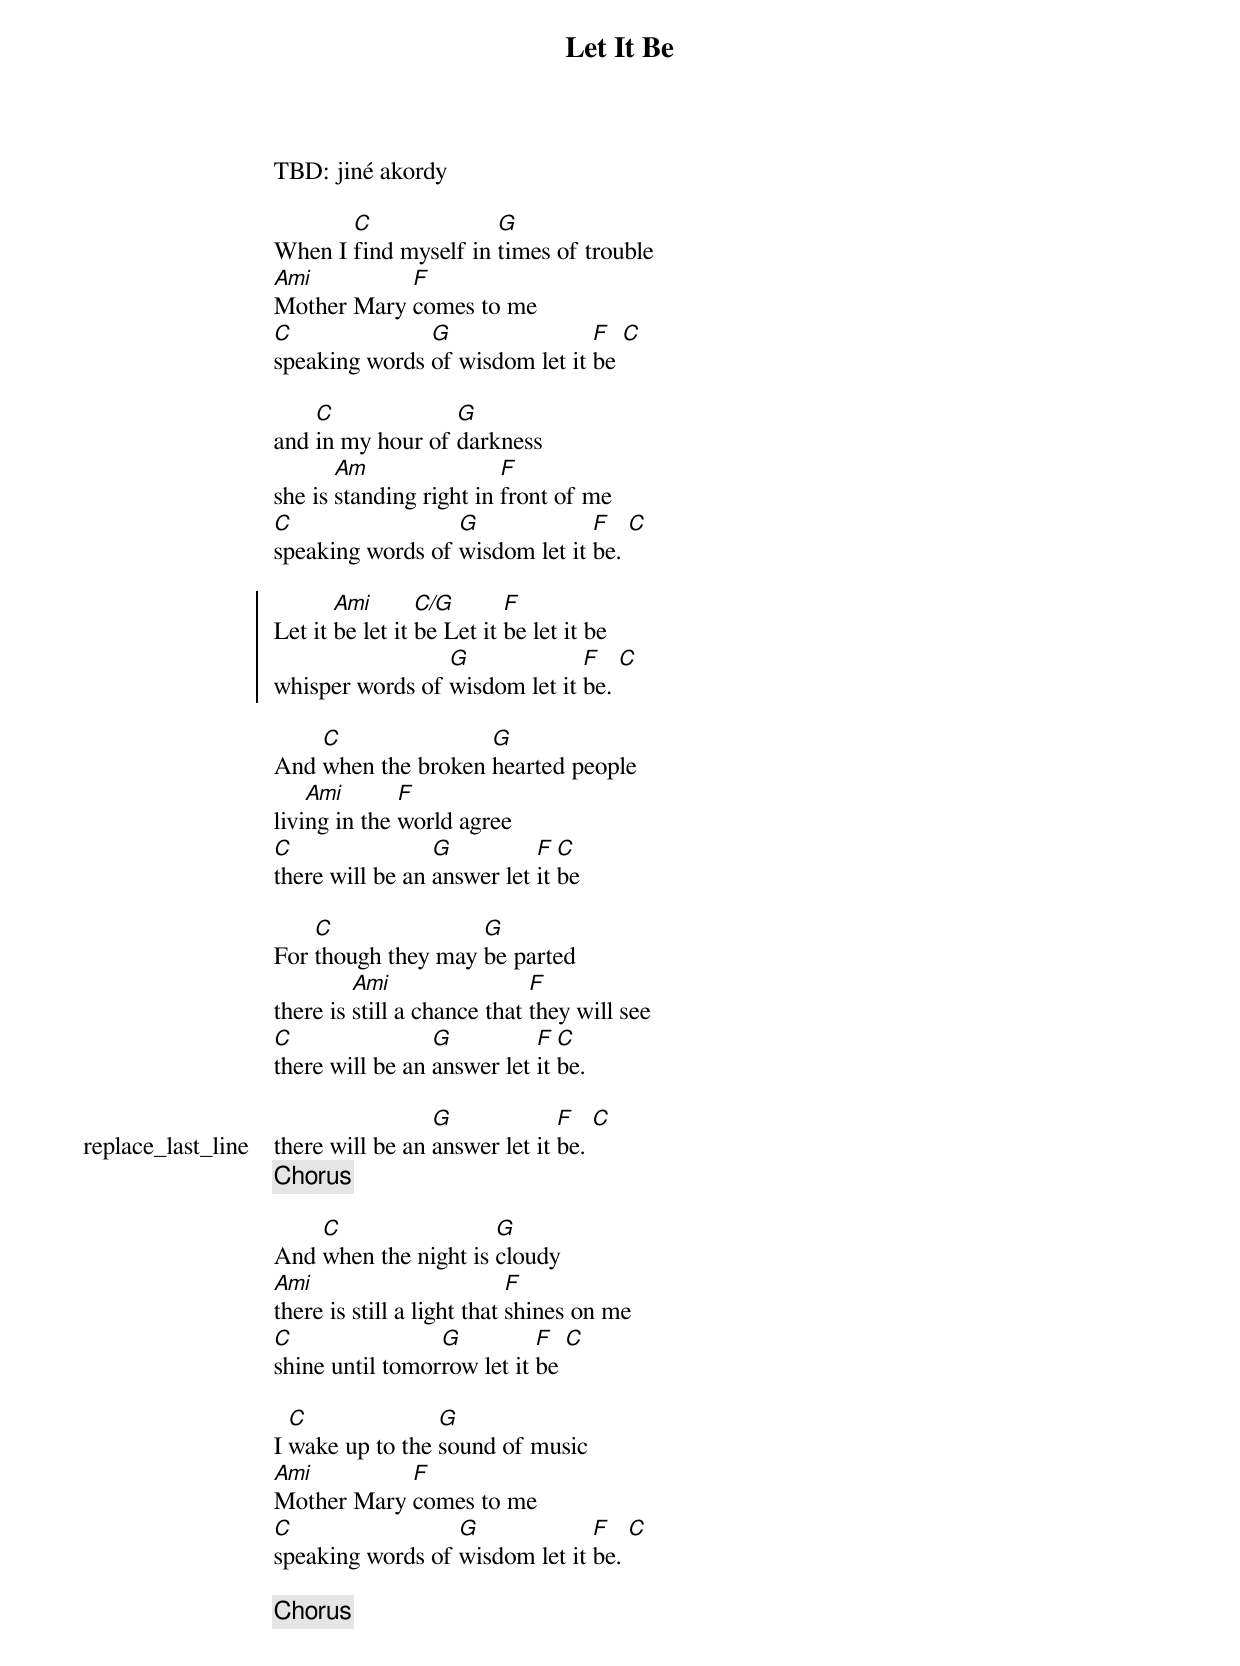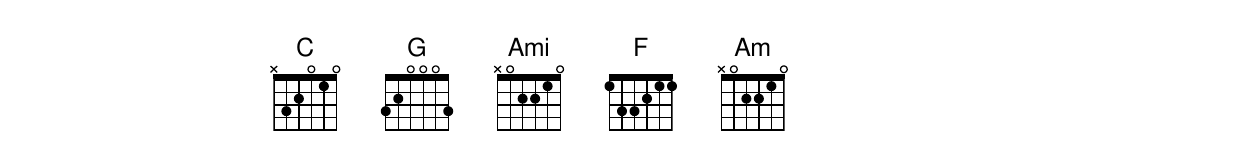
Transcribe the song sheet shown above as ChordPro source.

{title: Let It Be}
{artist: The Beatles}
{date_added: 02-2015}
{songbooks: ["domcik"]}
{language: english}
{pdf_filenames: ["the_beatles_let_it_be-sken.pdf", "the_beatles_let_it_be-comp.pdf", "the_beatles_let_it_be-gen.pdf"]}
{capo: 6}
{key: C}
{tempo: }
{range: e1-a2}
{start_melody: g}

TBD: jiné akordy

{start_of_verse}
When I [C]find myself in [G]times of trouble
[Ami]Mother Mary [F]comes to me
[C]speaking words [G]of wisdom let it [F]be [C]
{end_of_verse}

{start_of_verse}
and [C]in my hour of [G]darkness
she is [Am]standing right in [F]front of me
[C]speaking words of [G]wisdom let it [F]be. [C]
{end_of_verse}

{start_of_chorus}
Let it [Ami]be let it [C/G]be Let it [F]be let it be
whisper words of [G]wisdom let it [F]be. [C]
{end_of_chorus}

{start_of_verse}
And [C]when the broken [G]hearted people
livi[Ami]ng in the [F]world agree
[C]there will be an [G]answer let [F]it [C]be
{end_of_verse}

{start_of_verse}
For [C]though they may [G]be parted
there is [Ami]still a chance that [F]they will see
[C]there will be an [G]answer let [F]it [C]be.
{end_of_verse}

{start_of_variant: replace_last_line}
there will be an [G]answer let it [F]be. [C]
{end_of_variant}
{chorus}

{start_of_verse}
And [C]when the night is [G]cloudy
[Ami]there is still a light that [F]shines on me
[C]shine until tomor[G]row let it [F]be [C]
{end_of_verse}

{start_of_verse}
I [C]wake up to the [G]sound of music
[Ami]Mother Mary [F]comes to me
[C]speaking words of [G]wisdom let it [F]be. [C]
{end_of_verse}

{chorus}
